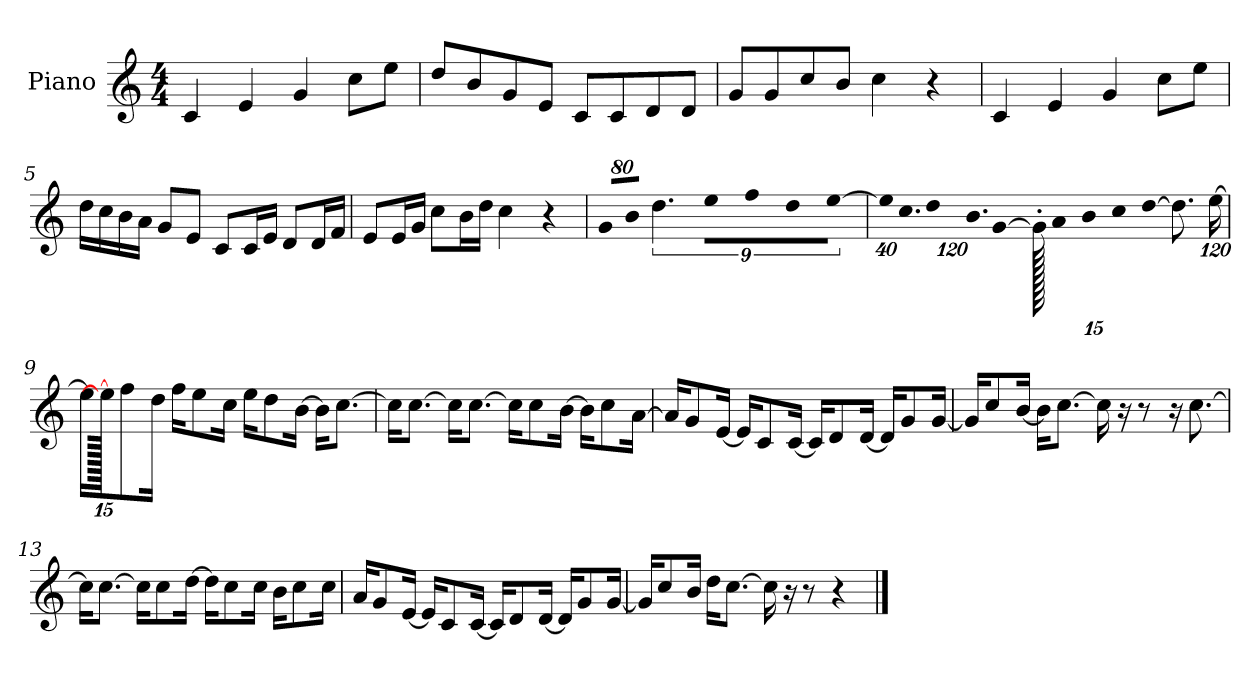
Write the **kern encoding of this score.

**kern
*part1
*staff1
*I"Piano
*I'P-no
*clefG2
*k[]
*M4/4
*MM90
=1
4c/
4e/
4g/
8cc\L
8ee\J
=2
8dd/L
8b/
8g/
8e/J
8c/L
8c/
8d/
8d/J
=3
8g/L
8g/
8cc/
8b/J
4cc\
4r
=4
4c/
4e/
4g/
8cc\L
8ee\J
=5
16dd\LL
16cc\
16b\
16a\JJ
8g/L
8e/J
8c/L
16c/L
16e/JJ
8d/L
16d/L
16f/JJ
!!LO:LB:g=z
=6
8e/L
16e/L
16g/JJ
8cc\L
16b\L
16dd\JJ
4cc\
4r
=7
!LO:N:vis=8
640%71g/L
!LO:N:vis=8
640%71b/J
9%2.dd\
!LO:N:vis=8
640%71ee\L
!LO:N:vis=8
640%71ff\
!LO:N:vis=8
640%71dd\
!LO:N:vis=8
[640%71ee\J
=8
*Xbrackettup
!LO:N:vis=32
640%23ee\KLL]
!LO:N:vis=16.
960%103cc\J
!LO:N:vis=8
960%137dd\
!LO:N:vis=16.
960%103b\L
[384%41g\J
1920g'\]
24a\LL
24b\J
12cc\
[12dd\J
8.dd\L]
[1920%119ee\Jk
=9
16ee\KL]
1920ee\_
8ff\
16dd\Jk
16ff\KL
8ee\
16cc\Jk
16ee\KL
8dd\
[16b\Jk
16b\KL]
[8.cc\J
!!LO:LB:g=z
=10
16cc\KL]
[8.cc\J
16cc\KL]
[8.cc\J
16cc\KL]
8cc\
[16b\Jk
16b\KL]
8cc\
[16a\Jk
=11
16a/KL]
8g/
[16e/Jk
16e/KL]
8c/
[16c/Jk
16c/KL]
8d/
[16d/Jk
16d/KL]
8g/
[16g/Jk
=12
16g/KL]
8cc/
[16b/Jk
16b\KL]
[8.cc\J
16cc\]
16r
8r
16r
[8.cc\
!!LO:LB:g=z
=13
16cc\KL]
[8.cc\J
16cc\KL]
8cc\
[16dd\Jk
16dd\KL]
8cc\
16cc\Jk
16b\KL
8cc\
16cc\Jk
=14
16a/KL
8g/
[16e/Jk
16e/KL]
8c/
[16c/Jk
16c/KL]
8d/
[16d/Jk
16d/KL]
8g/
[16g/Jk
=15
16g/KL]
8cc/
16b/Jk
16dd\KL
[8.cc\J
16cc\]
16r
8r
4r
==
*-
